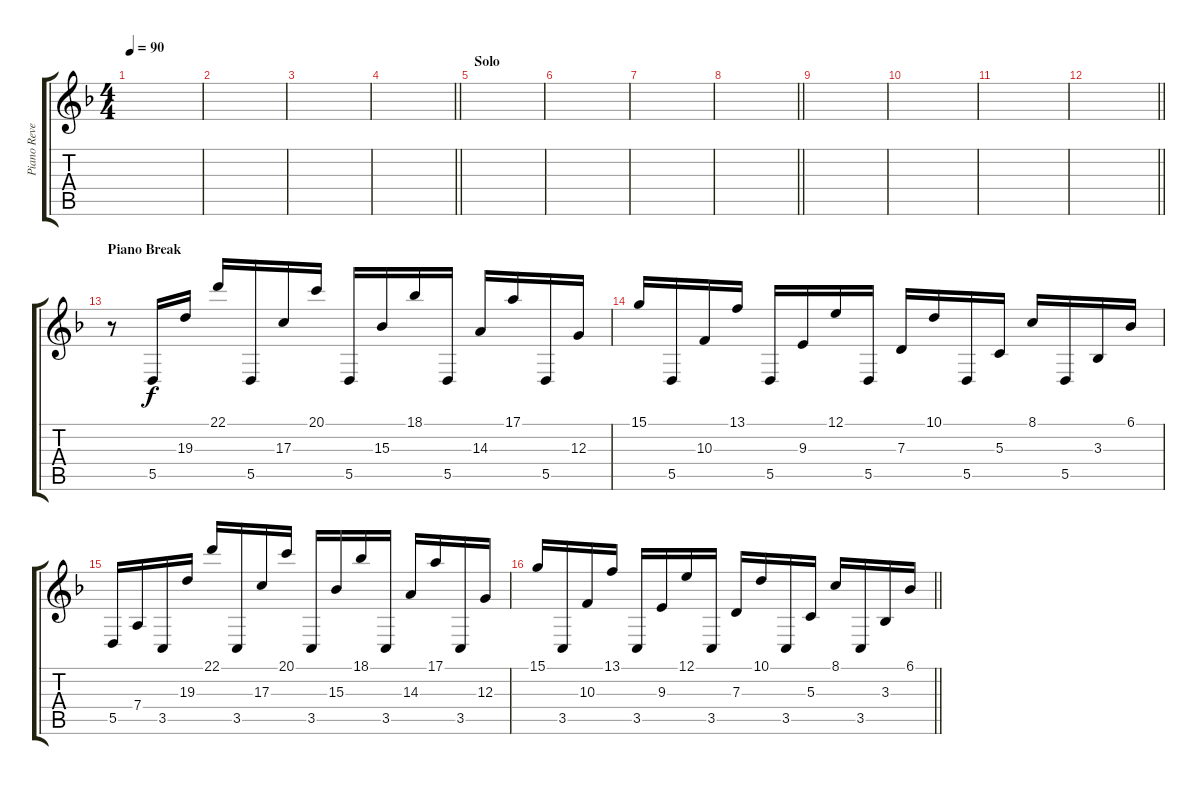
\track ("Piano Reverb" "Piano Reve") {instrument acousticgrandpiano}
\staff {score tabs}
\tuning (E4 B3 G3 D3 A2 E2) {hide}
\ts (4 4)
\tempo 90
\clef g2
\ks dminor
|
|
|
\barLineRight lightlight
|
\section ("" "Solo")
|
|
|
\barLineRight lightlight
|
|
|
|
\barLineRight lightlight
|
\section ("" "Piano Break")
r.8 5.5.16 19.3.16 22.1.16 5.5.16 17.3.16 20.1.16 5.5.16 15.3.16 18.1.16 5.5.16 14.3.16 17.1.16 5.5.16 12.3.16 |
15.1.16 5.5.16 10.3.16 13.1.16 5.5.16 9.3.16 12.1.16 5.5.16 7.3.16 10.1.16 5.5.16 5.3.16 8.1.16 5.5.16 3.3.16 6.1.16 |
5.5.16 7.4.16 3.5.16 19.3.16 22.1.16 3.5.16 17.3.16 20.1.16 3.5.16 15.3.16 18.1.16 3.5.16 14.3.16 17.1.16 3.5.16 12.3.16 |
\barLineRight lightlight
15.1.16 3.5.16 10.3.16 13.1.16 3.5.16 9.3.16 12.1.16 3.5.16 7.3.16 10.1.16 3.5.16 5.3.16 8.1.16 3.5.16 3.3.16 6.1.16
